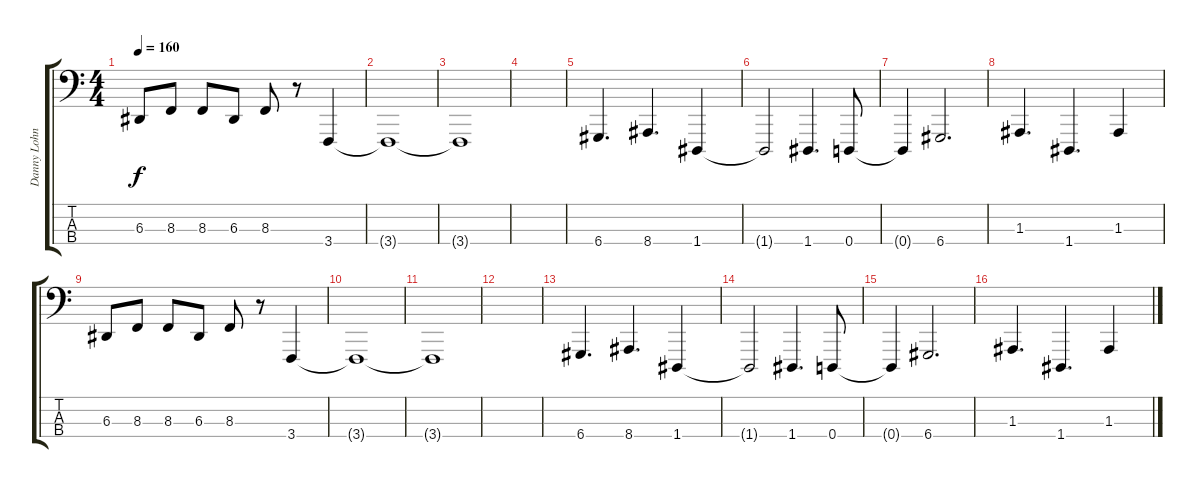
\track ("Danny Lohner" "Danny Lohn") {instrument lead2sawtooth}
\staff {score tabs}
\tuning (G2 D2 A1 D1) {hide}
\ts (4 4)
\tempo 160
\clef f4
\ks c
6.3.8{dy f volume 11} 8.3.8 8.3.8 6.3.8 8.3.8 r.8 3.4.4{volume 4} |
3.4{t}.1 |
3.4{t}.1 |
|
6.4.4{d volume 12} 8.4.4{d} 1.4.4 |
1.4{t}.2 1.4.4{d} 0.4.8 |
0.4{t}.4 6.4.2{d} |
1.3.4{d} 1.4.4{d} 1.3.4 |
6.3.8{volume 11} 8.3.8 8.3.8 6.3.8 8.3.8 r.8 3.4.4{volume 4} |
3.4{t}.1 |
3.4{t}.1 |
|
6.4.4{d volume 12} 8.4.4{d} 1.4.4 |
1.4{t}.2 1.4.4{d} 0.4.8 |
0.4{t}.4 6.4.2{d} |
1.3.4{d} 1.4.4{d} 1.3.4
